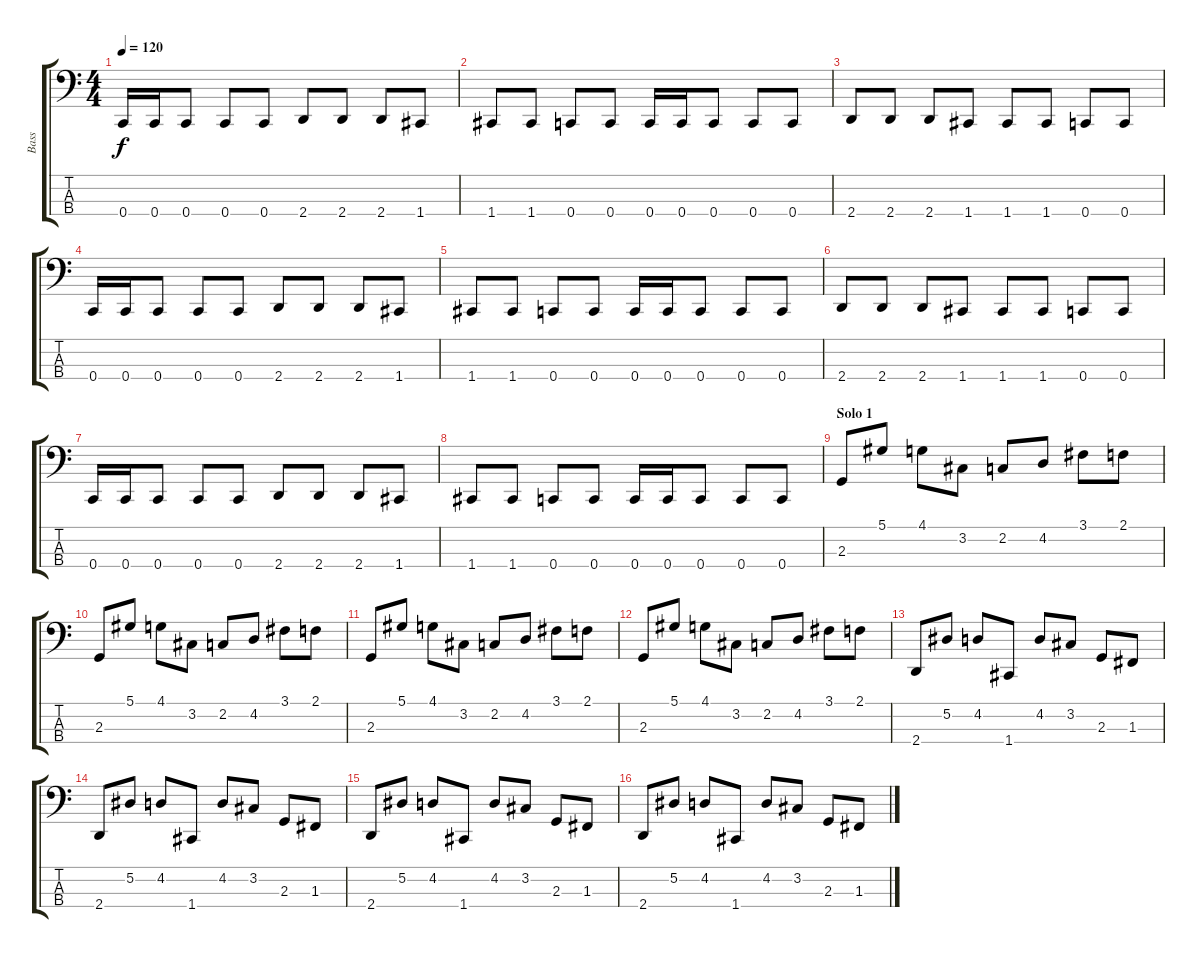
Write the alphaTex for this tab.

\track ("Bass" "Bass") {instrument electricbassfinger}
\staff {score tabs}
\tuning (Eb2 Bb1 F1 C1) {hide}
\ts (4 4)
\tempo 120
\clef f4
\ks c
0.4.16{dy f} 0.4.16 0.4.8 0.4.8 0.4.8 2.4.8 2.4.8 2.4.8 1.4.8 |
1.4.8 1.4.8 0.4.8 0.4.8 0.4.16 0.4.16 0.4.8 0.4.8 0.4.8 |
2.4.8 2.4.8 2.4.8 1.4.8 1.4.8 1.4.8 0.4.8 0.4.8 |
0.4.16 0.4.16 0.4.8 0.4.8 0.4.8 2.4.8 2.4.8 2.4.8 1.4.8 |
1.4.8 1.4.8 0.4.8 0.4.8 0.4.16 0.4.16 0.4.8 0.4.8 0.4.8 |
2.4.8 2.4.8 2.4.8 1.4.8 1.4.8 1.4.8 0.4.8 0.4.8 |
0.4.16 0.4.16 0.4.8 0.4.8 0.4.8 2.4.8 2.4.8 2.4.8 1.4.8 |
1.4.8 1.4.8 0.4.8 0.4.8 0.4.16 0.4.16 0.4.8 0.4.8 0.4.8 |
\section ("" "Solo 1")
2.3.8 5.1.8 4.1.8 3.2.8 2.2.8 4.2.8 3.1.8 2.1.8 |
2.3.8 5.1.8 4.1.8 3.2.8 2.2.8 4.2.8 3.1.8 2.1.8 |
2.3.8 5.1.8 4.1.8 3.2.8 2.2.8 4.2.8 3.1.8 2.1.8 |
2.3.8 5.1.8 4.1.8 3.2.8 2.2.8 4.2.8 3.1.8 2.1.8 |
2.4.8 5.2.8 4.2.8 1.4.8 4.2.8 3.2.8 2.3.8 1.3.8 |
2.4.8 5.2.8 4.2.8 1.4.8 4.2.8 3.2.8 2.3.8 1.3.8 |
2.4.8 5.2.8 4.2.8 1.4.8 4.2.8 3.2.8 2.3.8 1.3.8 |
2.4.8 5.2.8 4.2.8 1.4.8 4.2.8 3.2.8 2.3.8 1.3.8
